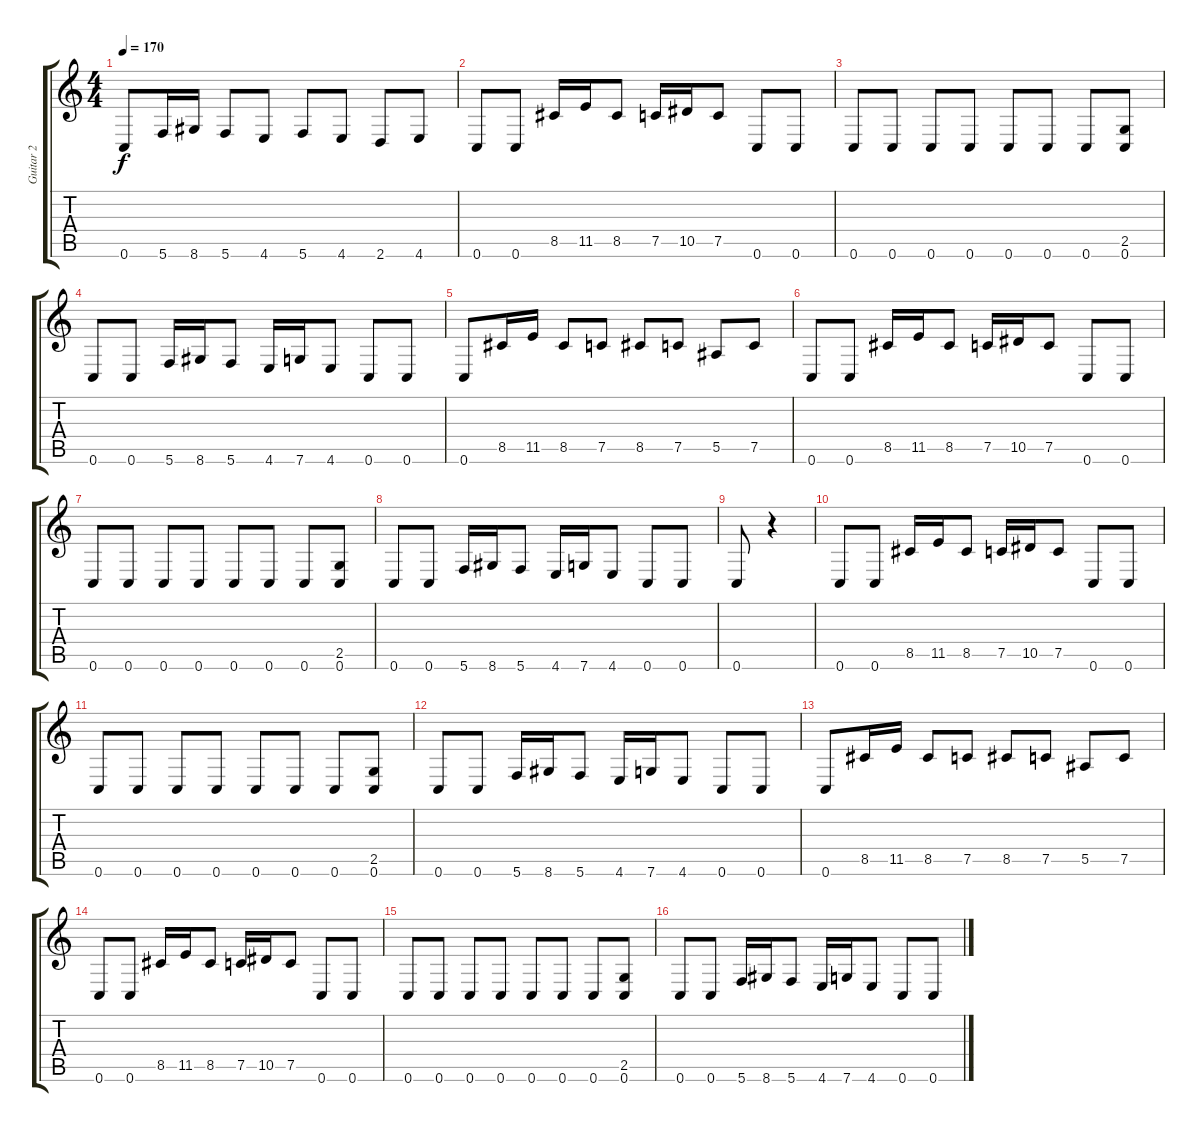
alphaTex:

\track ("Guitar 2" "Guitar 2") {instrument overdrivenguitar}
\staff {score tabs}
\tuning (C4 G3 Eb3 Bb2 F2 C2) {hide}
\ts (4 4)
\tempo 170
\clef g2
\ks c
0.6.8{dy f} 5.6.16 8.6.16 5.6.8 4.6.8 5.6.8 4.6.8 2.6.8 4.6.8 |
0.6.8 0.6.8 8.5.16 11.5.16 8.5.8 7.5.16 10.5.16 7.5.8 0.6.8 0.6.8 |
0.6.8 0.6.8 0.6.8 0.6.8 0.6.8 0.6.8 0.6.8 (2.5 0.6).8 |
0.6.8 0.6.8 5.6.16 8.6.16 5.6.8 4.6.16 7.6.16 4.6.8 0.6.8 0.6.8 |
0.6.8 8.5.16 11.5.16 8.5.8 7.5.8 8.5.8 7.5.8 5.5.8 7.5.8 |
0.6.8 0.6.8 8.5.16 11.5.16 8.5.8 7.5.16 10.5.16 7.5.8 0.6.8 0.6.8 |
0.6.8 0.6.8 0.6.8 0.6.8 0.6.8 0.6.8 0.6.8 (2.5 0.6).8 |
0.6.8 0.6.8 5.6.16 8.6.16 5.6.8 4.6.16 7.6.16 4.6.8 0.6.8 0.6.8 |
0.6.8 r.4 |
0.6.8 0.6.8 8.5.16 11.5.16 8.5.8 7.5.16 10.5.16 7.5.8 0.6.8 0.6.8 |
0.6.8 0.6.8 0.6.8 0.6.8 0.6.8 0.6.8 0.6.8 (2.5 0.6).8 |
0.6.8 0.6.8 5.6.16 8.6.16 5.6.8 4.6.16 7.6.16 4.6.8 0.6.8 0.6.8 |
0.6.8 8.5.16 11.5.16 8.5.8 7.5.8 8.5.8 7.5.8 5.5.8 7.5.8 |
0.6.8 0.6.8 8.5.16 11.5.16 8.5.8 7.5.16 10.5.16 7.5.8 0.6.8 0.6.8 |
0.6.8 0.6.8 0.6.8 0.6.8 0.6.8 0.6.8 0.6.8 (2.5 0.6).8 |
0.6.8 0.6.8 5.6.16 8.6.16 5.6.8 4.6.16 7.6.16 4.6.8 0.6.8 0.6.8
